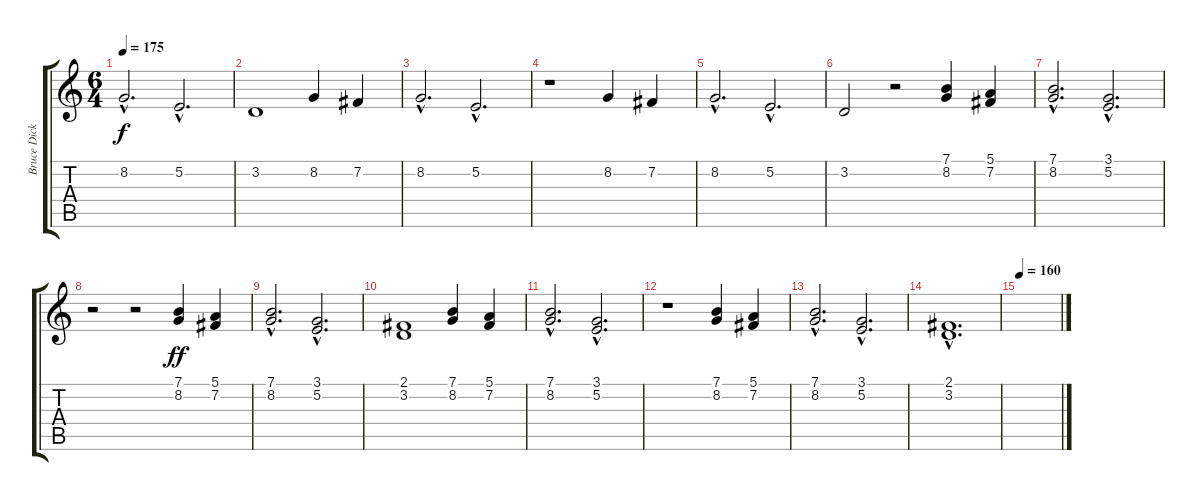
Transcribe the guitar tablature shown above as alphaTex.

\track ("Bruce Dickinson" "Bruce Dick") {instrument choiraahs}
\staff {score tabs}
\tuning (E4 B3 G3 D3 A2 E2) {hide}
\ts (6 4)
\tempo 175
\clef g2
\ks c
8.2{hac}.2{d dy f} 5.2{hac}.2{d} |
3.2.1 8.2.4 7.2.4 |
8.2{hac}.2{d} 5.2{hac}.2{d} |
r.1 8.2.4 7.2.4 |
8.2{hac}.2{d} 5.2{hac}.2{d} |
3.2.2 r.2 (7.1 8.2).4 (5.1 7.2).4 |
(7.1{hac} 8.2{hac}).2{d} (3.1{hac} 5.2{hac}).2{d} |
r.2 r.2 (7.1 8.2).4{dy ff} (5.1 7.2).4 |
(7.1{hac} 8.2{hac}).2{d} (3.1{hac} 5.2{hac}).2{d} |
(2.1 3.2).1 (7.1 8.2).4 (5.1 7.2).4 |
(7.1{hac} 8.2{hac}).2{d} (3.1{hac} 5.2{hac}).2{d} |
r.1 (7.1 8.2).4 (5.1 7.2).4 |
(7.1{hac} 8.2{hac}).2{d} (3.1{hac} 5.2{hac}).2{d} |
(2.1{hac} 3.2{hac}).1{d} |
\tempo 160
